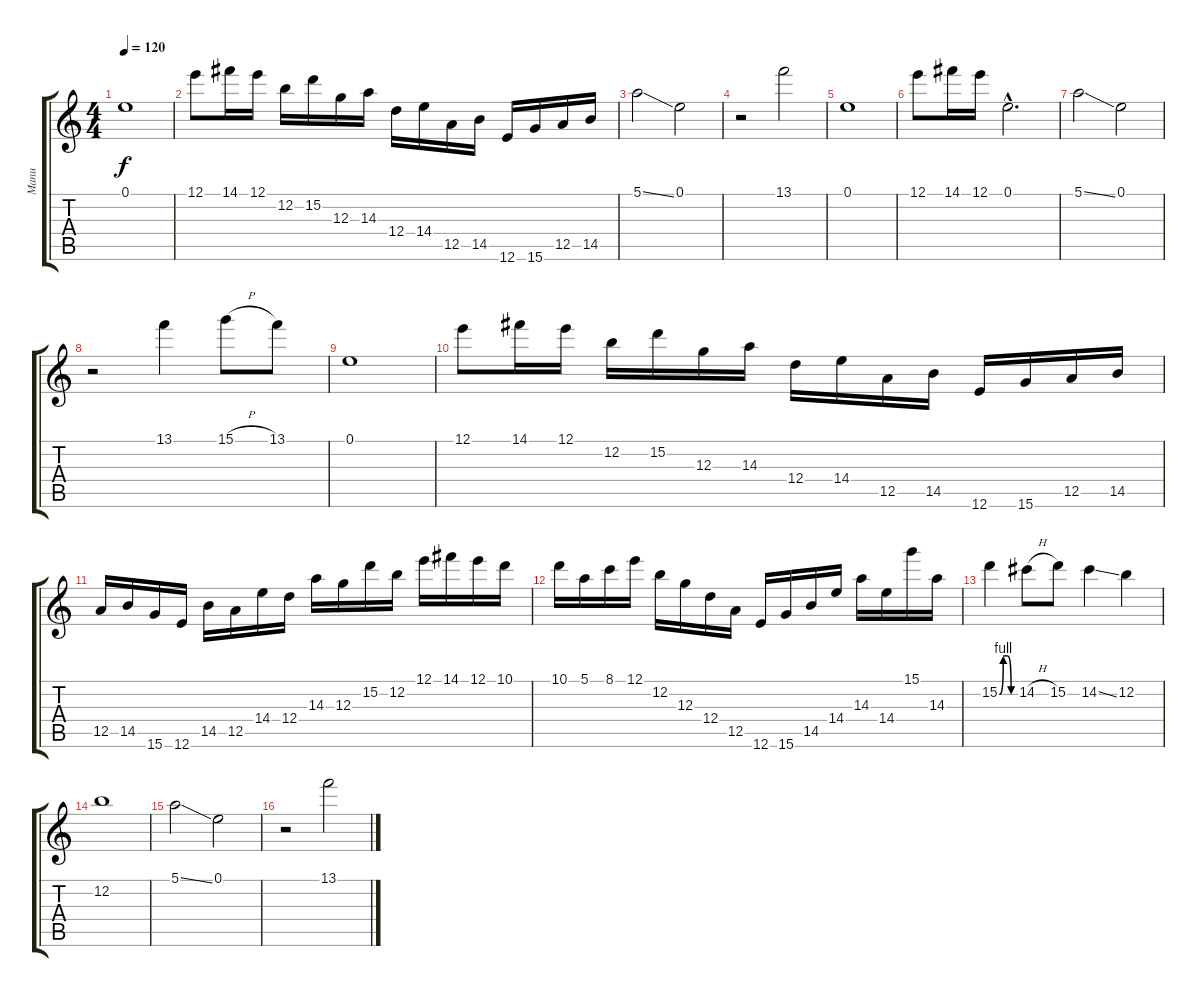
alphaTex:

\track ("Manu" "Manu") {instrument distortionguitar}
\staff {score tabs}
\tuning (E4 B3 G3 D3 A2 E2) {hide}
\ts (4 4)
\tempo 120
\clef g2
\ks c
0.1.1{dy f} |
12.1.8 14.1.16 12.1.16 12.2.16 15.2.16 12.3.16 14.3.16 12.4.16 14.4.16 12.5.16 14.5.16 12.6.16 15.6.16 12.5.16 14.5.16 |
5.1{ss}.2 0.1.2 |
r.2 13.1.2 |
0.1.1 |
12.1.8 14.1.16 12.1.16 0.1{hac}.2{d} |
5.1{ss}.2 0.1.2 |
r.2 13.1.4 15.1{h}.8 13.1.8 |
0.1.1 |
12.1.8 14.1.16 12.1.16 12.2.16 15.2.16 12.3.16 14.3.16 12.4.16 14.4.16 12.5.16 14.5.16 12.6.16 15.6.16 12.5.16 14.5.16 |
12.5.16 14.5.16 15.6.16 12.6.16 14.5.16 12.5.16 14.4.16 12.4.16 14.3.16 12.3.16 15.2.16 12.2.16 12.1.16 14.1.16 12.1.16 10.1.16 |
10.1.16 5.1.16 8.1.16 12.1.16 12.2.16 12.3.16 12.4.16 12.5.16 12.6.16 15.6.16 14.5.16 14.4.16 14.3.16 14.4.16 15.1.16 14.3.16 |
15.2{be (custom 0 0 15 4 30 4 45 0 60 0)}.4 14.2{h}.8 15.2.8 14.2{ss}.4 12.2.4 |
12.2.1 |
5.1{ss}.2 0.1.2 |
r.2 13.1.2
